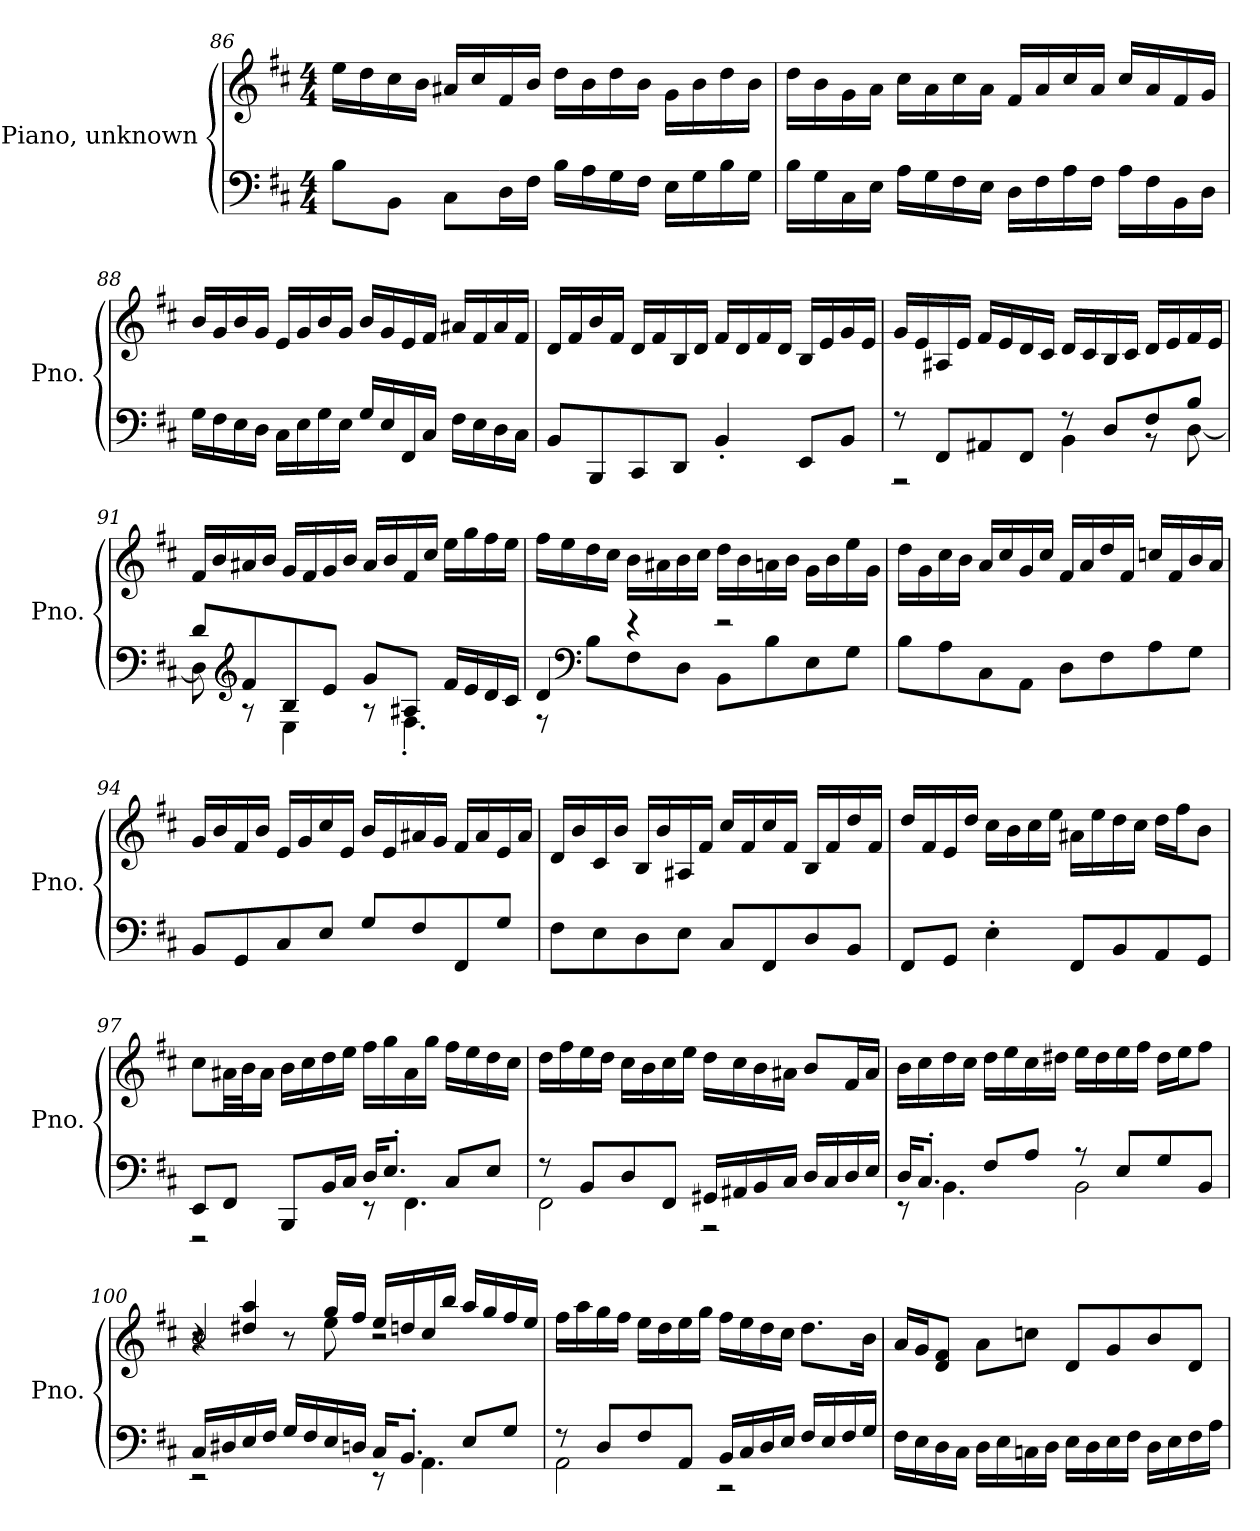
**kern	**kern
*part1	*part1
*staff2	*staff1
*I"Piano, unknown	*
*I'Pno.	*
*clefF4	*clefG2
*k[f#c#]	*k[f#c#]
*M4/4	*M4/4
=86	=86
8B\L	16ee\LL
.	16dd\
8BB\J	16cc#\
.	16b\JJ
8C#\L	16a#X/LL
.	16cc#/
16D\L	16f#/
16F#\JJ	16b/JJ
16B\LL	16dd\LL
16A\	16b\
16G\	16dd\
16F#\JJ	16b\JJ
16E\LL	16g\LL
16G\	16b\
16B\	16dd\
16G\JJ	16b\JJ
!!LO:PB:g=z
=87	=87
16B\LL	16dd\LL
16G\	16b\
16C#\	16g\
16E\JJ	16a\JJ
16A\LL	16cc#\LL
16G\	16a\
16F#\	16cc#\
16E\JJ	16a\JJ
16D\LL	16f#/LL
16F#\	16a/
16A\	16cc#/
16F#\JJ	16a/JJ
16A\LL	16cc#/LL
16F#\	16a/
16BB\	16f#/
16D\JJ	16g/JJ
=88	=88
16G\LL	16b/LL
16F#\	16g/
16E\	16b/
16D\JJ	16g/JJ
16C#\LL	16e/LL
16E\	16g/
16G\	16b/
16E\JJ	16g/JJ
16G/LL	16b/LL
16E/	16g/
16FF#/	16e/
16C#/JJ	16f#/JJ
16F#\LL	16a#X/LL
16E\	16f#/
16D\	16a#/
16C#\JJ	16f#/JJ
!!LO:LB:g=z
=89	=89
8BB/L	16d/LL
.	16f#/
8BBB/	16b/
.	16f#/JJ
8CC#/	16d/LL
.	16f#/
8DD/J	16B/
.	16d/JJ
4BB'/	16f#/LL
.	16d/
.	16f#/
.	16d/JJ
8EE/L	16B/LL
.	16e/
8BB/J	16g/
.	16e/JJ
=90	=90
*^	*
8r	2r	16g/LL
.	.	16e/
8FF#/L	.	16A#X/
.	.	16e/JJ
8AA#X/	.	16f#/LL
.	.	16e/
8FF#/J	.	16d/
.	.	16c#/JJ
8r	4BB\	16d/LL
.	.	16c#/
8D/L	.	16B/
.	.	16c#/JJ
8F#/	8r	16d/LL
.	.	16e/
8B/J	[8D\	16f#/
.	.	16e/JJ
!!LO:LB:g=z
=91	=91	=91
8d/L	8D\]	16f#/LL
.	.	16b/
*clefG2	*	*
8f#/	8r	16a#X/
.	.	16b/JJ
8B/	4E\	16g/LL
.	.	16f#/
8e/J	.	16g/
.	.	16b/JJ
8g/L	8r	16a#/LL
.	.	16b/
8A#X/J	4.F#'\	16f#/
.	.	16cc#/JJ
16f#/LL	.	16ee\LL
16e/	.	16gg\
16d/	.	16ff#\
16c#/JJ	.	16ee\JJ
=92	=92	=92
4d/	8r	16ff#\LL
.	.	16ee\
*clefF4	*	*
.	8B\L	16dd\
.	.	16cc#\JJ
4r	8F#\	16b\LL
.	.	16a#X\
.	8D\J	16b\
.	.	16cc#\JJ
2r	8BB\L	16dd\LL
.	.	16b\
.	8B\	16an\
.	.	16b\JJ
.	8E\	16g\LL
.	.	16b\
.	8G\J	16ee\
.	.	16g\JJ
*v	*v	*
!!LO:LB:g=z
=93	=93
8B\L	16dd\LL
.	16g\
8A\	16cc#\
.	16b\JJ
8C#\	16a/LL
.	16cc#/
8AA\J	16g/
.	16cc#/JJ
8D\L	16f#/LL
.	16a/
8F#\	16dd/
.	16f#/JJ
8A\	16ccn/LL
.	16f#/
8G\J	16b/
.	16a/JJ
=94	=94
8BB/L	16g/LL
.	16b/
8GG/	16f#/
.	16b/JJ
8C#/	16e/LL
.	16g/
8E/J	16cc#/
.	16e/JJ
8G/L	16b/LL
.	16e/
8F#/	16a#X/
.	16g/JJ
8FF#/	16f#/LL
.	16a#/
8G/J	16e/
.	16a#/JJ
!!LO:LB:g=z
=95	=95
8F#\L	16d/LL
.	16b/
8E\	16c#/
.	16b/JJ
8D\	16B/LL
.	16b/
8E\J	16A#X/
.	16f#/JJ
8C#/L	16cc#/LL
.	16f#/
8FF#/	16cc#/
.	16f#/JJ
8D/	16B/LL
.	16f#/
8BB/J	16dd/
.	16f#/JJ
=96	=96
8FF#/L	16dd/LL
.	16f#/
8GG/J	16e/
.	16dd/JJ
4E'\	16cc#\LL
.	16b\
.	16cc#\
.	16ee\JJ
8FF#/L	16a#X\LL
.	16ee\
8BB/	16dd\
.	16cc#\JJ
8AA/	16dd\LL
.	16ff#\J
8GG/J	8b\J
!!LO:LB:g=z
=97	=97
*^	*
8EE/L	2r	8cc#\L
8FF#/J	.	32a#X\LL
.	.	32b\J
.	.	16a#\JJ
8BBB/L	.	16b\LL
.	.	16cc#\
16BB/L	.	16dd\
16C#/JJ	.	16ee\JJ
16D/KL	8r	16ff#\LL
8.E'/J	.	16gg\
.	4.FF#\	16a#\
.	.	16gg\JJ
8C#/L	.	16ff#\LL
.	.	16ee\
8E/J	.	16dd\
.	.	16cc#\JJ
=98	=98	=98
8r	2FF#\	16dd\LL
.	.	16ff#\
8BB/L	.	16ee\
.	.	16dd\JJ
8D/	.	16cc#\LL
.	.	16b\
8FF#/J	.	16cc#\
.	.	16ee\JJ
16GG#X/LL	2r	16dd\LL
16AA#X/	.	16cc#\
16BB/	.	16b\
16C#/JJ	.	16a#X\JJ
16D/LL	.	8b/L
16C#/	.	.
16D/	.	16f#/L
16E/JJ	.	16a#/JJ
!!LO:PB:g=z
=99	=99	=99
16D/KL	8r	16b\LL
8.C#'/J	.	16cc#\
.	4.BB\	16dd\
.	.	16cc#\JJ
8F#/L	.	16dd\LL
.	.	16ee\
8A/J	.	16cc#\
.	.	16dd#X\JJ
8r	2BB\	16ee\LL
.	.	16dd#\
8E/L	.	16ee\
.	.	16ff#\JJ
8G/	.	16dd#\LL
.	.	16ee\J
8BB/J	.	8ff#\J
=100	=100	=100
*	*	*^
*	*	*	*^
16C#/LL	2r	8r	4r	2b/
16D#X/	.	.	.	.
16E/	.	4dd#X/ 4aa/	.	.
16F#/JJ	.	.	.	.
16G/LL	.	.	8r	.
16F#/	.	.	.	.
16E/	.	16gg/LL	8ee\	.
16Dn/JJ	.	16ff#/JJ	.	.
16C#/KL	8r	16ee/LL	2r	2r
8.BB'/J	.	16ddn/	.	.
.	4.AA\	16cc#/	.	.
.	.	16bb/JJ	.	.
8E/L	.	16aa/LL	.	.
.	.	16gg/	.	.
8G/J	.	16ff#/	.	.
.	.	16ee/JJ	.	.
*	*	*v	*v	*v
!!LO:LB:g=z
=101	=101	=101
8r	2AA\	16ff#\LL
.	.	16aa\
8D/L	.	16gg\
.	.	16ff#\JJ
8F#/	.	16ee\LL
.	.	16dd\
8AA/J	.	16ee\
.	.	16gg\JJ
16BB/LL	2r	16ff#\LL
16C#/	.	16ee\
16D/	.	16dd\
16E/JJ	.	16cc#\JJ
16F#/LL	.	8.dd\L
16E/	.	.
16F#/	.	.
16G/JJ	.	16b\Jk
*v	*v	*
=102	=102
16F#\LL	16a/LL
16E\	16g/J
16D\	8d/ 8f#/J
16C#\JJ	.
16D\LL	8a\L
16E\	.
16Cn\	8ccn\J
16D\JJ	.
16E\LL	8d/L
16D\	.
16E\	8g/
16F#\JJ	.
16D\LL	8b/
16E\	.
16F#\	8d/J
16A\JJ	.
=	=
*-	*-
